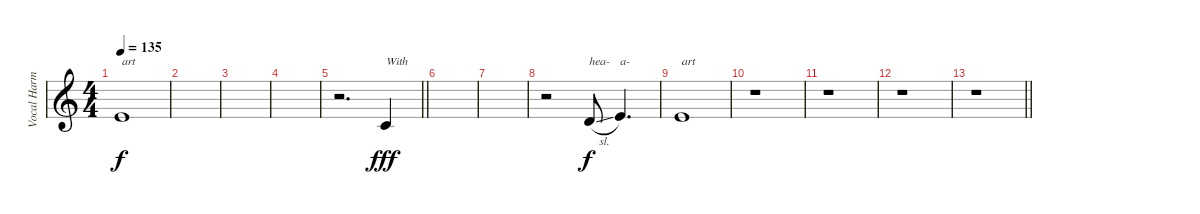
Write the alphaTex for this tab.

\track ("Vocal Harmony" "Vocal Harm") {instrument lead2sawtooth}
\staff {score}
\tuning (E4 B3 G3 D3 A2 D2) {hide}
\ts (4 4)
\tempo 135
\clef g2
\ks c
5.2.1{txt "art" dy f} |
|
|
|
\barLineRight lightlight
r.2{d} 1.2.4{txt "With" dy fff} |
|
|
r.2 3.2{sl}.8{txt "hea-" dy f} 5.2.4{d txt "a-"} |
5.2.1{txt "art"} |
r.1 |
r.1 |
r.1 |
\barLineRight lightlight
r.1
